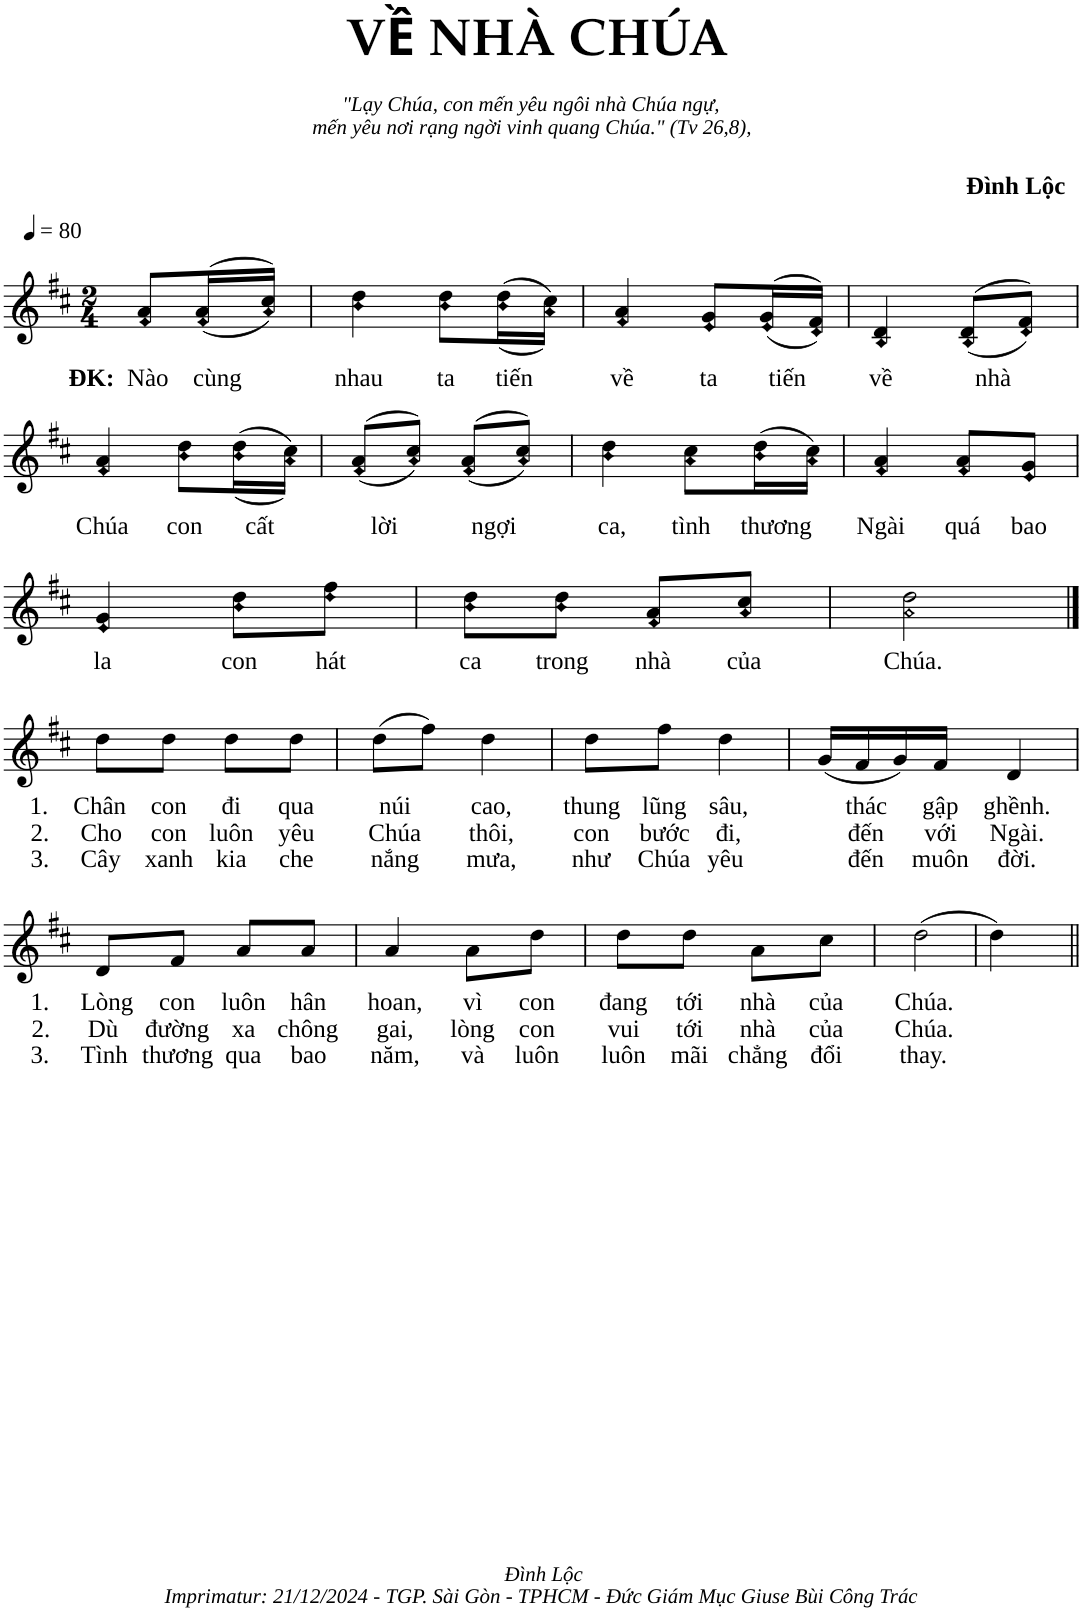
**kern	**text	**text	**text
*part1	*part1	*part1	*part1
*staff1	*staff1	*staff1	*staff1
*I"Piano	*	*	*
*I'Pno.	*	*	*
*clefG2	*	*	*
*k[f#c#]	*	*	*
*M2/4	*	*	*
*MM80	*	*	*
=1	=1	=1	=1
!	!LO:LY:b	!	!
8f#/ 8a/L	ĐK: Nào	.	.
!	!LO:LY:b	!	!
(>(16f#/ 16a/L	cùng	.	.
16a/ 16cc#/JJ))	.	.	.
=2	=2	=2	=2
!	!LO:LY:b	!	!
4b\ 4dd\	nhau	.	.
!	!LO:LY:b	!	!
8b\ 8dd\L	ta	.	.
!	!LO:LY:b	!	!
(<(16b\ 16dd\L	tiến	.	.
16a\ 16cc#\JJ))	.	.	.
=3	=3	=3	=3
!	!LO:LY:b	!	!
4f#/ 4a/	về	.	.
!	!LO:LY:b	!	!
8e/ 8g/L	ta	.	.
!	!LO:LY:b	!	!
(>(16e/ 16g/L	tiến	.	.
16d/ 16f#/JJ))	.	.	.
=4	=4	=4	=4
!	!LO:LY:b	!	!
4B/ 4d/	về	.	.
!	!LO:LY:b	!	!
(>(8B/ 8d/L	nhà	.	.
8d/ 8f#/J))	.	.	.
!!LO:LB:g=z
=5	=5	=5	=5
!	!LO:LY:b	!	!
4f#/ 4a/	Chúa	.	.
!	!LO:LY:b	!	!
8b\ 8dd\L	con	.	.
!	!LO:LY:b	!	!
(<(16b\ 16dd\L	cất	.	.
16a\ 16cc#\JJ))	.	.	.
=6	=6	=6	=6
!	!LO:LY:b	!	!
(>(8f#/ 8a/L	lời	.	.
8a/ 8cc#/J))	.	.	.
!	!LO:LY:b	!	!
(>(8f#/ 8a/L	ngợi	.	.
8a/ 8cc#/J))	.	.	.
=7	=7	=7	=7
!	!LO:LY:b	!	!
4b\ 4dd\	ca,	.	.
!	!LO:LY:b	!	!
8a\ 8cc#\L	tình	.	.
!	!LO:LY:b	!	!
(16b\ 16dd\L	thương	.	.
16a\ 16cc#\JJ)	.	.	.
=8	=8	=8	=8
!	!LO:LY:b	!	!
4f#/ 4a/	Ngài	.	.
!	!LO:LY:b	!	!
8f#/ 8a/L	quá	.	.
!	!LO:LY:b	!	!
8e/ 8g/J	bao	.	.
!!LO:LB:g=z
=9	=9	=9	=9
!	!LO:LY:b	!	!
4e/ 4g/	la	.	.
!	!LO:LY:b	!	!
8b\ 8dd\L	con	.	.
!	!LO:LY:b	!	!
8dd\ 8ff#\J	hát	.	.
=10	=10	=10	=10
!	!LO:LY:b	!	!
8b\ 8dd\L	ca	.	.
!	!LO:LY:b	!	!
8b\ 8dd\J	trong	.	.
!	!LO:LY:b	!	!
8f#/ 8a/L	nhà	.	.
!	!LO:LY:b	!	!
8a/ 8cc#/J	của	.	.
=11	=11	=11	=11
!	!LO:LY:b	!	!
2a\ 2dd\	Chúa.	.	.
!!LO:LB:g=z
==12	==12	==12	==12
!	!LO:LY:b	!LO:LY:b	!LO:LY:b
8dd\L	1. Chân	2. Cho	3. Cây
!	!LO:LY:b	!LO:LY:b	!LO:LY:b
8dd\J	con	con	xanh
!	!LO:LY:b	!LO:LY:b	!LO:LY:b
8dd\L	đi	luôn	kia
!	!LO:LY:b	!LO:LY:b	!LO:LY:b
8dd\J	qua	yêu	che
=13	=13	=13	=13
!	!LO:LY:b	!LO:LY:b	!LO:LY:b
(8dd\L	núi	Chúa	nắng
8ff#\J)	.	.	.
!	!LO:LY:b	!LO:LY:b	!LO:LY:b
4dd\	cao,	thôi,	mưa,
=14	=14	=14	=14
!	!LO:LY:b	!LO:LY:b	!LO:LY:b
8dd\L	thung	con	như
!	!LO:LY:b	!LO:LY:b	!LO:LY:b
8ff#\J	lũng	bước	Chúa
!	!LO:LY:b	!LO:LY:b	!LO:LY:b
4dd\	sâu,	đi,	yêu
=15	=15	=15	=15
!	!LO:LY:b	!LO:LY:b	!LO:LY:b
(16g/LL	thác	đến	đến
16f#/	.	.	.
16g/)	.	.	.
!	!LO:LY:b	!LO:LY:b	!LO:LY:b
16f#/JJ	gập	với	muôn
!	!LO:LY:b	!LO:LY:b	!LO:LY:b
4d/	ghềnh.	Ngài.	đời.
!!LO:LB:g=z
=16	=16	=16	=16
!	!LO:LY:b	!LO:LY:b	!LO:LY:b
8d/L	1. Lòng	2. Dù	3. Tình
!	!LO:LY:b	!LO:LY:b	!LO:LY:b
8f#/J	con	đường	thương
!	!LO:LY:b	!LO:LY:b	!LO:LY:b
8a/L	luôn	xa	qua
!	!LO:LY:b	!LO:LY:b	!LO:LY:b
8a/J	hân	chông	bao
=17	=17	=17	=17
!	!LO:LY:b	!LO:LY:b	!LO:LY:b
4a/	hoan,	gai,	năm,
!	!LO:LY:b	!LO:LY:b	!LO:LY:b
8a\L	vì	lòng	và
!	!LO:LY:b	!LO:LY:b	!LO:LY:b
8dd\J	con	con	luôn
=18	=18	=18	=18
!	!LO:LY:b	!LO:LY:b	!LO:LY:b
8dd\L	đang	vui	luôn
!	!LO:LY:b	!LO:LY:b	!LO:LY:b
8dd\J	tới	tới	mãi
!	!LO:LY:b	!LO:LY:b	!LO:LY:b
8a\L	nhà	nhà	chẳng
!	!LO:LY:b	!LO:LY:b	!LO:LY:b
8cc#\J	của	của	đổi
=19	=19	=19	=19
!	!LO:LY:b	!LO:LY:b	!LO:LY:b
(2dd\	Chúa.	Chúa.	thay.
=20	=20	=20	=20
4dd\)	.	.	.
=||	=||	=||	=||
*-	*-	*-	*-
